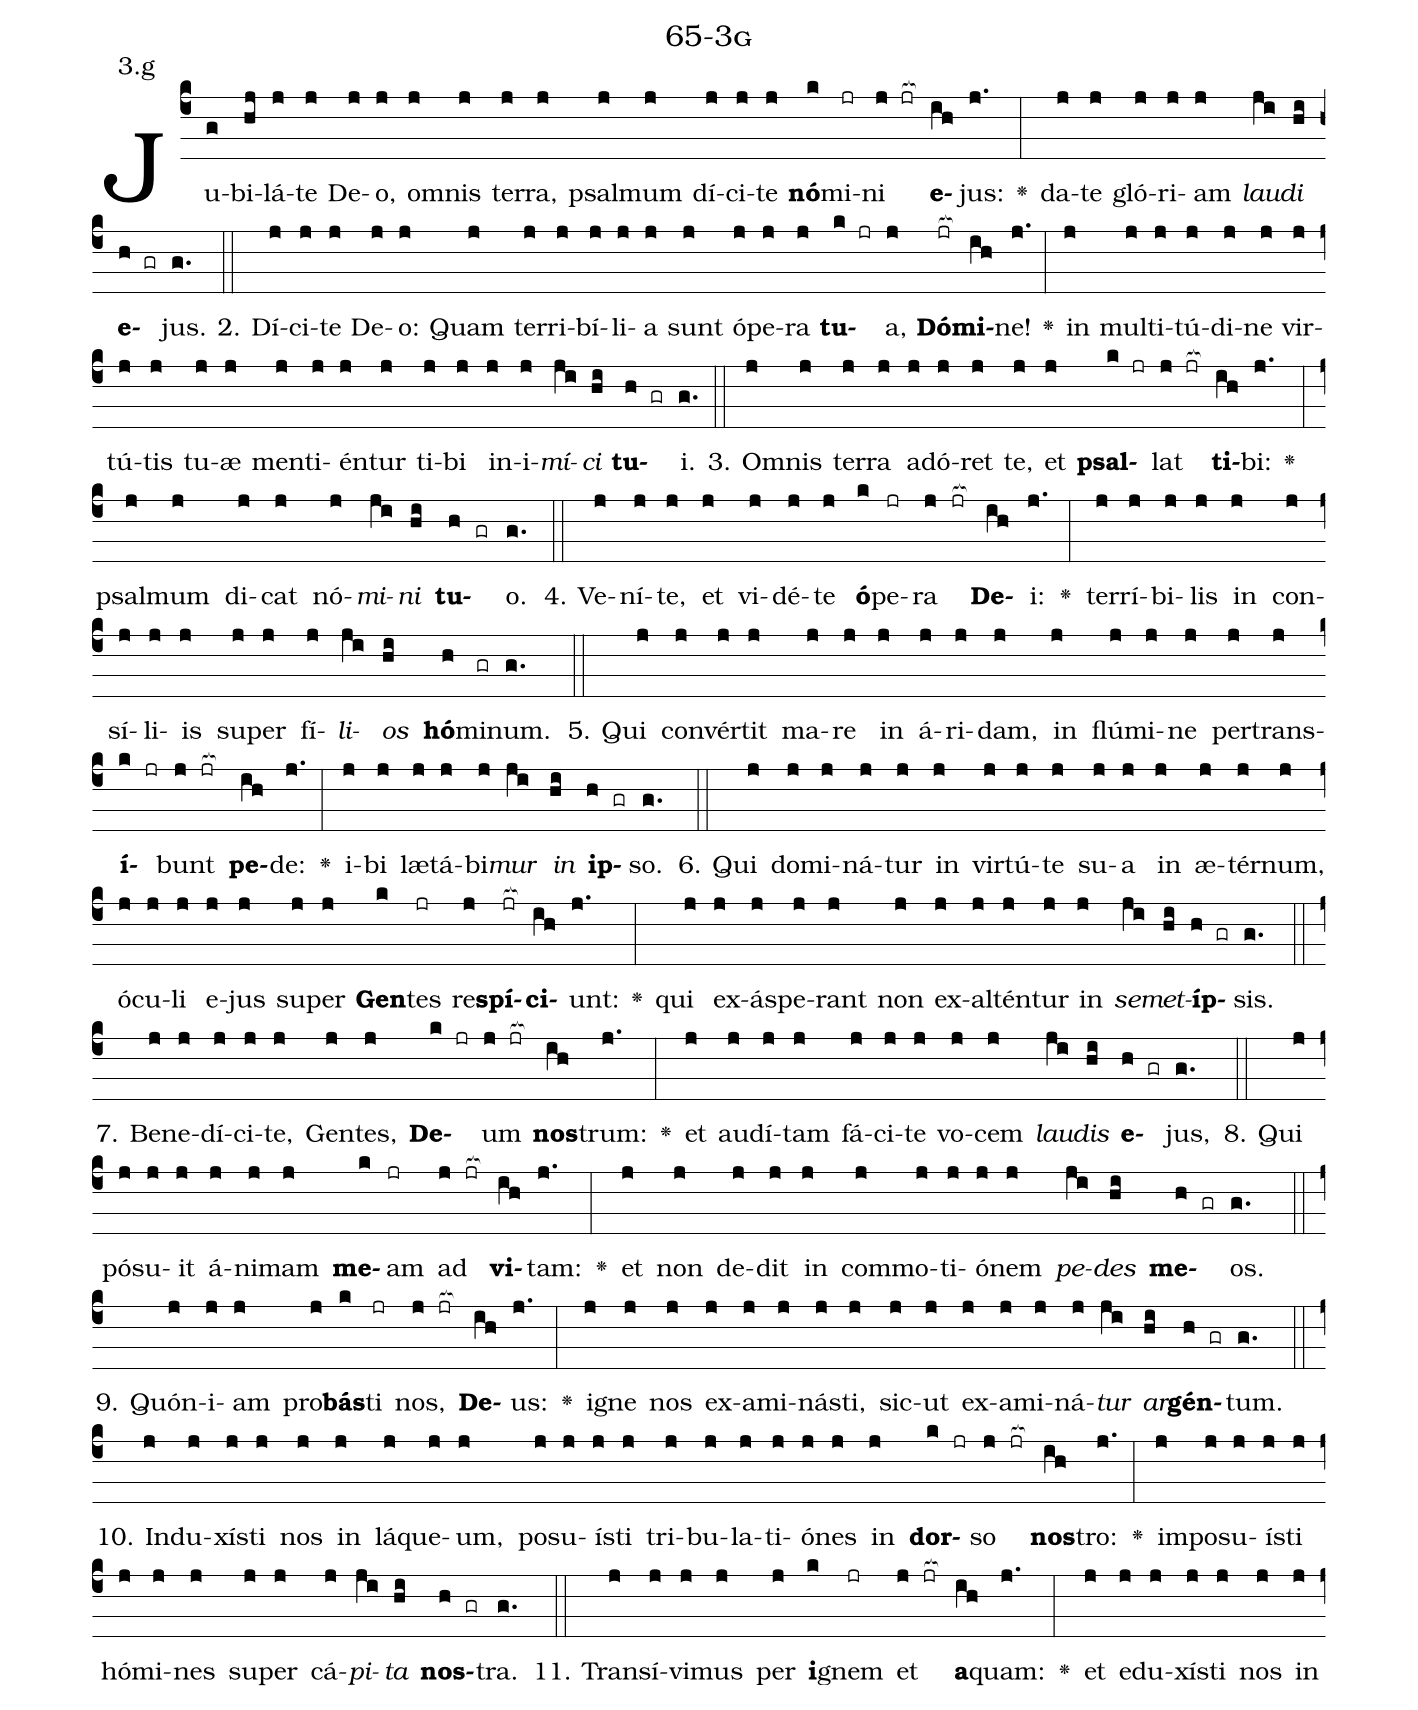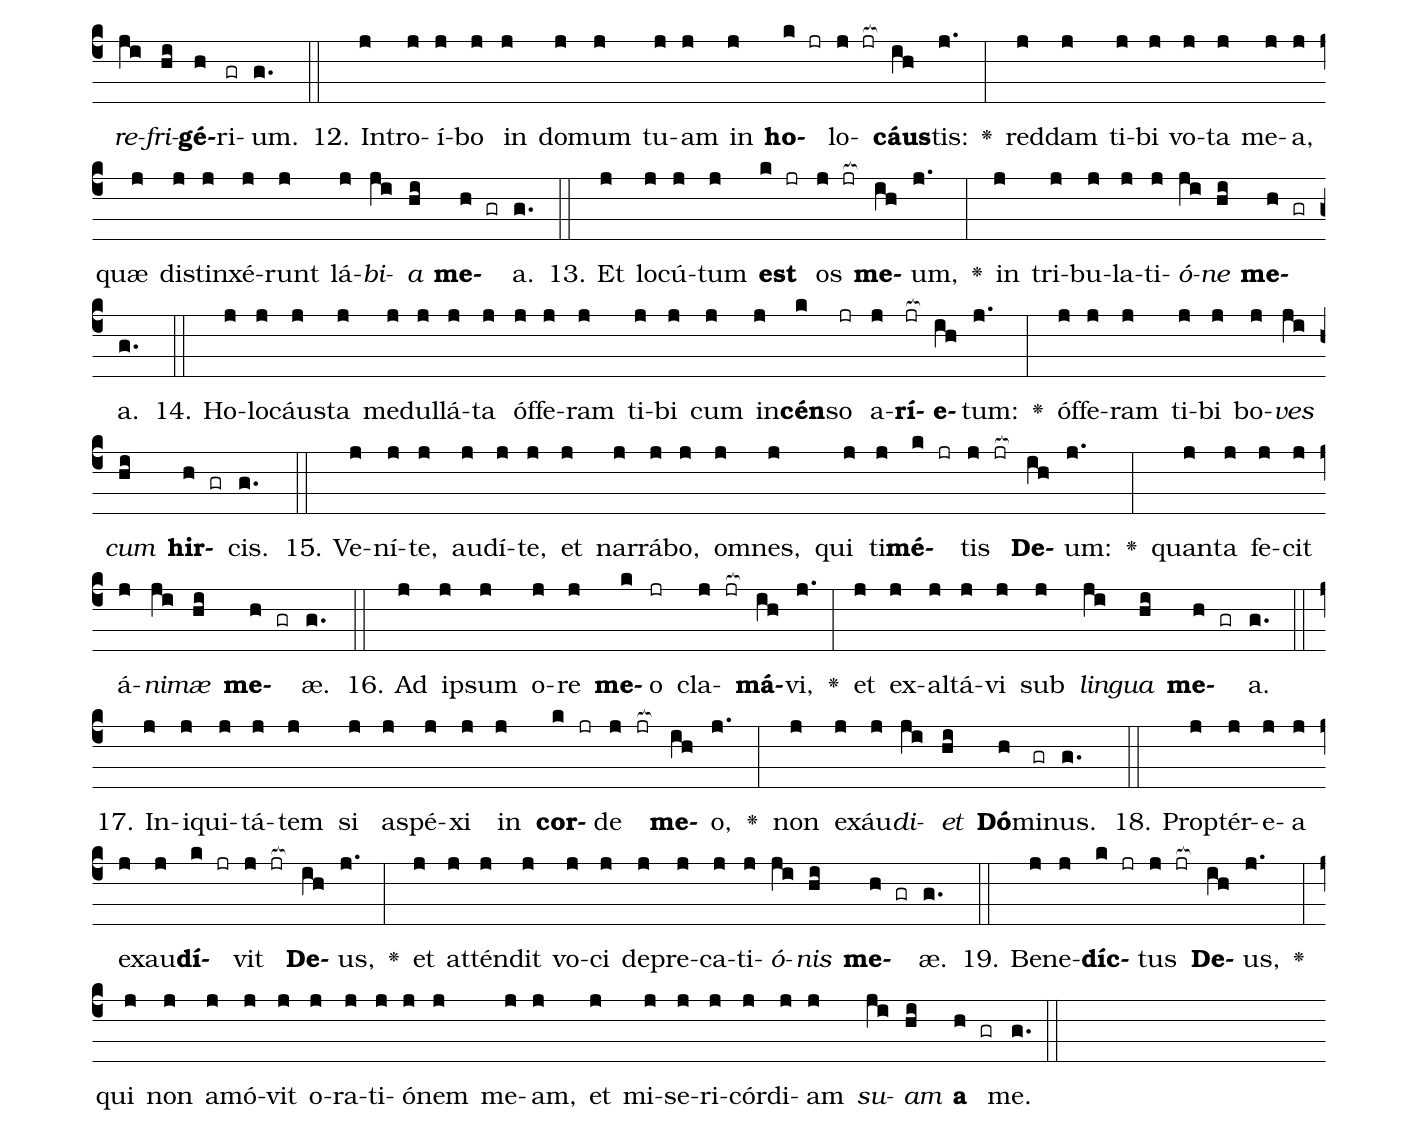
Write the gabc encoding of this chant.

name: 65-3g;
annotation: 3.g;
%%
(c4)Ju(g)bi(hj)lá(j)te(j) De(j)o,(j) om(j)nis(j) ter(j)ra,(j) psal(j)mum(j) dí(j)ci(j)te(j) <b>nó</b>(k)mi(jr)ni(j jr[ocb:1{]) <b>e</b>(ih[ocb:0}])jus:(j.) <v>\greheightstar</v>(:) da(j)te(j) gló(j)ri(j)am(j) <i>lau</i>(ji)<i>di</i>(hi) <b>e</b>(h gr)jus.(g.) (::)
2. Dí(j)ci(j)te(j) De(j)o:(j) Quam(j) ter(j)ri(j)bí(j)li(j)a(j) sunt(j) ó(j)pe(j)ra(j) <b>tu</b>(k jr)a,(j) <b>Dó</b>(jr[ocb:1{])<b>mi</b>(ih[ocb:0}])ne!(j.) <v>\greheightstar</v>(:) in(j) mul(j)ti(j)tú(j)di(j)ne(j) vir(j)tú(j)tis(j) tu(j)æ(j) men(j)ti(j)én(j)tur(j) ti(j)bi(j) in(j)i(j)<i>mí</i>(ji)<i>ci</i>(hi) <b>tu</b>(h gr)i.(g.) (::)
3. Om(j)nis(j) ter(j)ra(j) ad(j)ó(j)ret(j) te,(j) et(j) <b>psal</b>(k jr)lat(j jr[ocb:1{]) <b>ti</b>(ih[ocb:0}])bi:(j.) <v>\greheightstar</v>(:) psal(j)mum(j) di(j)cat(j) nó(j)<i>mi</i>(ji)<i>ni</i>(hi) <b>tu</b>(h gr)o.(g.) (::)
4. Ve(j)ní(j)te,(j) et(j) vi(j)dé(j)te(j) <b>ó</b>(k)pe(jr)ra(j jr[ocb:1{]) <b>De</b>(ih[ocb:0}])i:(j.) <v>\greheightstar</v>(:) ter(j)rí(j)bi(j)lis(j) in(j) con(j)sí(j)li(j)is(j) su(j)per(j) fí(j)<i>li</i>(ji)<i>os</i>(hi) <b>hó</b>(h)mi(gr)num.(g.) (::)
5. Qui(j) con(j)vér(j)tit(j) ma(j)re(j) in(j) á(j)ri(j)dam,(j) in(j) flú(j)mi(j)ne(j) per(j)trans(j)<b>í</b>(k jr)bunt(j jr[ocb:1{]) <b>pe</b>(ih[ocb:0}])de:(j.) <v>\greheightstar</v>(:) i(j)bi(j) læ(j)tá(j)bi(j)<i>mur</i>(ji) <i>in</i>(hi) <b>ip</b>(h gr)so.(g.) (::)
6. Qui(j) do(j)mi(j)ná(j)tur(j) in(j) vir(j)tú(j)te(j) su(j)a(j) in(j) æ(j)tér(j)num,(j) ó(j)cu(j)li(j) e(j)jus(j) su(j)per(j) <b>Gen</b>(k)tes(jr) re(j)<b>spí</b>(jr[ocb:1{])<b>ci</b>(ih[ocb:0}])unt:(j.) <v>\greheightstar</v>(:) qui(j) ex(j)ás(j)pe(j)rant(j) non(j) ex(j)al(j)tén(j)tur(j) in(j) <i>se</i>(ji)<i>met</i>(hi)<b>íp</b>(h gr)sis.(g.) (::)
7. Be(j)ne(j)dí(j)ci(j)te,(j) Gen(j)tes,(j) <b>De</b>(k jr)um(j jr[ocb:1{]) <b>nos</b>(ih[ocb:0}])trum:(j.) <v>\greheightstar</v>(:) et(j) au(j)dí(j)tam(j) fá(j)ci(j)te(j) vo(j)cem(j) <i>lau</i>(ji)<i>dis</i>(hi) <b>e</b>(h gr)jus,(g.) (::)
8. Qui(j) pó(j)su(j)it(j) á(j)ni(j)mam(j) <b>me</b>(k)am(jr) ad(j jr[ocb:1{]) <b>vi</b>(ih[ocb:0}])tam:(j.) <v>\greheightstar</v>(:) et(j) non(j) de(j)dit(j) in(j) com(j)mo(j)ti(j)ó(j)nem(j) <i>pe</i>(ji)<i>des</i>(hi) <b>me</b>(h gr)os.(g.) (::)
9. Quón(j)i(j)am(j) pro(j)<b>bás</b>(k)ti(jr) nos,(j jr[ocb:1{]) <b>De</b>(ih[ocb:0}])us:(j.) <v>\greheightstar</v>(:) i(j)gne(j) nos(j) ex(j)a(j)mi(j)nás(j)ti,(j) sic(j)ut(j) ex(j)a(j)mi(j)ná(j)<i>tur</i>(ji) <i>ar</i>(hi)<b>gén</b>(h gr)tum.(g.) (::)
10. In(j)du(j)xís(j)ti(j) nos(j) in(j) lá(j)que(j)um,(j) po(j)su(j)ís(j)ti(j) tri(j)bu(j)la(j)ti(j)ó(j)nes(j) in(j) <b>dor</b>(k jr)so(j jr[ocb:1{]) <b>nos</b>(ih[ocb:0}])tro:(j.) <v>\greheightstar</v>(:) im(j)po(j)su(j)ís(j)ti(j) hó(j)mi(j)nes(j) su(j)per(j) cá(j)<i>pi</i>(ji)<i>ta</i>(hi) <b>nos</b>(h gr)tra.(g.) (::)
11. Trans(j)í(j)vi(j)mus(j) per(j) <b>i</b>(k)gnem(jr) et(j jr[ocb:1{]) <b>a</b>(ih[ocb:0}])quam:(j.) <v>\greheightstar</v>(:) et(j) e(j)du(j)xís(j)ti(j) nos(j) in(j) <i>re</i>(ji)<i>fri</i>(hi)<b>gé</b>(h)ri(gr)um.(g.) (::)
12. In(j)tro(j)í(j)bo(j) in(j) do(j)mum(j) tu(j)am(j) in(j) <b>ho</b>(k jr)lo(j jr[ocb:1{])<b>cáus</b>(ih[ocb:0}])tis:(j.) <v>\greheightstar</v>(:) red(j)dam(j) ti(j)bi(j) vo(j)ta(j) me(j)a,(j) quæ(j) di(j)stin(j)xé(j)runt(j) lá(j)<i>bi</i>(ji)<i>a</i>(hi) <b>me</b>(h gr)a.(g.) (::)
13. Et(j) lo(j)cú(j)tum(j) <b>est</b>(k jr) os(j jr[ocb:1{]) <b>me</b>(ih[ocb:0}])um,(j.) <v>\greheightstar</v>(:) in(j) tri(j)bu(j)la(j)ti(j)<i>ó</i>(ji)<i>ne</i>(hi) <b>me</b>(h gr)a.(g.) (::)
14. Ho(j)lo(j)cáus(j)ta(j) me(j)dul(j)lá(j)ta(j) óf(j)fe(j)ram(j) ti(j)bi(j) cum(j) in(j)<b>cén</b>(k)so(jr) a(j)<b>rí</b>(jr[ocb:1{])<b>e</b>(ih[ocb:0}])tum:(j.) <v>\greheightstar</v>(:) óf(j)fe(j)ram(j) ti(j)bi(j) bo(j)<i>ves</i>(ji) <i>cum</i>(hi) <b>hir</b>(h gr)cis.(g.) (::)
15. Ve(j)ní(j)te,(j) au(j)dí(j)te,(j) et(j) nar(j)rá(j)bo,(j) om(j)nes,(j) qui(j) ti(j)<b>mé</b>(k jr)tis(j jr[ocb:1{]) <b>De</b>(ih[ocb:0}])um:(j.) <v>\greheightstar</v>(:) quan(j)ta(j) fe(j)cit(j) á(j)<i>ni</i>(ji)<i>mæ</i>(hi) <b>me</b>(h gr)æ.(g.) (::)
16. Ad(j) ip(j)sum(j) o(j)re(j) <b>me</b>(k)o(jr) cla(j jr[ocb:1{])<b>má</b>(ih[ocb:0}])vi,(j.) <v>\greheightstar</v>(:) et(j) ex(j)al(j)tá(j)vi(j) sub(j) <i>lin</i>(ji)<i>gua</i>(hi) <b>me</b>(h gr)a.(g.) (::)
17. In(j)i(j)qui(j)tá(j)tem(j) si(j) a(j)spé(j)xi(j) in(j) <b>cor</b>(k jr)de(j jr[ocb:1{]) <b>me</b>(ih[ocb:0}])o,(j.) <v>\greheightstar</v>(:) non(j) ex(j)áu(j)<i>di</i>(ji)<i>et</i>(hi) <b>Dó</b>(h)mi(gr)nus.(g.) (::)
18. Prop(j)tér(j)e(j)a(j) ex(j)au(j)<b>dí</b>(k jr)vit(j jr[ocb:1{]) <b>De</b>(ih[ocb:0}])us,(j.) <v>\greheightstar</v>(:) et(j) at(j)tén(j)dit(j) vo(j)ci(j) de(j)pre(j)ca(j)ti(j)<i>ó</i>(ji)<i>nis</i>(hi) <b>me</b>(h gr)æ.(g.) (::)
19. Be(j)ne(j)<b>díc</b>(k jr)tus(j jr[ocb:1{]) <b>De</b>(ih[ocb:0}])us,(j.) <v>\greheightstar</v>(:) qui(j) non(j) a(j)mó(j)vit(j) o(j)ra(j)ti(j)ó(j)nem(j) me(j)am,(j) et(j) mi(j)se(j)ri(j)cór(j)di(j)am(j) <i>su</i>(ji)<i>am</i>(hi) <b>a</b>(h gr) me.(g.) (::)
